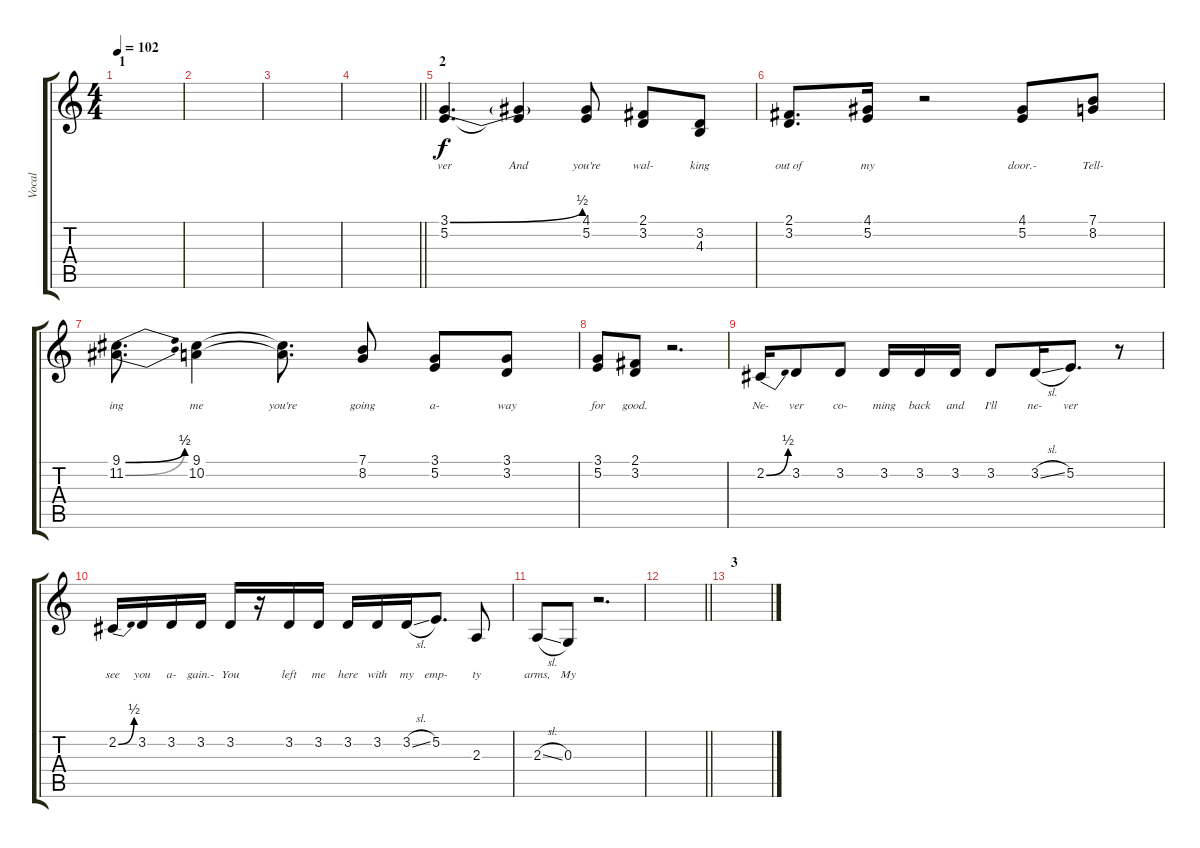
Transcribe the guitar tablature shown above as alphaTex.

\track ("Vocal" "Vocal") {instrument tenorsax}
\staff {score tabs}
\tuning (E4 B3 G3 D3 A2 E2) {hide}
\ts (4 4)
\section ("" "1")
\tempo 102
\clef g2
\ks c
|
|
|
\barLineRight lightlight
|
\section ("" "2")
(3.1{be (bend 0 0 60 2)} 5.2).4{d lyrics (0 "ver") lyrics (1 "") lyrics (2 "") lyrics (3 "") lyrics (4 "")} (3.1{t} 5.2{t}).4{lyrics (0 "And") lyrics (1 "") lyrics (2 "") lyrics (3 "") lyrics (4 "")} (4.1 5.2).8{lyrics (0 "you're") lyrics (1 "") lyrics (2 "") lyrics (3 "") lyrics (4 "")} (2.1 3.2).8{lyrics (0 "wal-") lyrics (1 "") lyrics (2 "") lyrics (3 "") lyrics (4 "")} (3.2 4.3).8{lyrics (0 "king") lyrics (1 "") lyrics (2 "") lyrics (3 "") lyrics (4 "")} |
(2.1 3.2).8{d lyrics (0 "out of") lyrics (1 "") lyrics (2 "") lyrics (3 "") lyrics (4 "")} (4.1 5.2).16{lyrics (0 "my") lyrics (1 "") lyrics (2 "") lyrics (3 "") lyrics (4 "")} r.2 (4.1 5.2).8{lyrics (0 "door.-") lyrics (1 "") lyrics (2 "") lyrics (3 "") lyrics (4 "")} (7.1 8.2).8{lyrics (0 "Tell-") lyrics (1 "") lyrics (2 "") lyrics (3 "") lyrics (4 "")} |
(9.1{be (bend 0 0 60 2)} 11.2{be (bend 0 0 60 2)}).8{d lyrics (0 "ing") lyrics (1 "") lyrics (2 "") lyrics (3 "") lyrics (4 "")} (9.1 10.2).4{lyrics (0 "me") lyrics (1 "") lyrics (2 "") lyrics (3 "") lyrics (4 "")} (9.1{t} 10.2{t}).8{d lyrics (0 "you're") lyrics (1 "") lyrics (2 "") lyrics (3 "") lyrics (4 "")} (7.1 8.2).8{lyrics (0 "going") lyrics (1 "") lyrics (2 "") lyrics (3 "") lyrics (4 "")} (3.1 5.2).8{lyrics (0 "a-") lyrics (1 "") lyrics (2 "") lyrics (3 "") lyrics (4 "")} (3.1 3.2).8{lyrics (0 "way") lyrics (1 "") lyrics (2 "") lyrics (3 "") lyrics (4 "")} |
(3.1 5.2).8{lyrics (0 "for") lyrics (1 "") lyrics (2 "") lyrics (3 "") lyrics (4 "")} (2.1 3.2).8{lyrics (0 "good.") lyrics (1 "") lyrics (2 "") lyrics (3 "") lyrics (4 "")} r.2{d} |
2.2{be (bend 0 0 60 2)}.16{lyrics (0 "Ne-") lyrics (1 "") lyrics (2 "") lyrics (3 "") lyrics (4 "")} 3.2.8{lyrics (0 "ver") lyrics (1 "") lyrics (2 "") lyrics (3 "") lyrics (4 "")} 3.2.8{lyrics (0 "co-") lyrics (1 "") lyrics (2 "") lyrics (3 "") lyrics (4 "")} 3.2.16{lyrics (0 "ming") lyrics (1 "") lyrics (2 "") lyrics (3 "") lyrics (4 "")} 3.2.16{lyrics (0 "back") lyrics (1 "") lyrics (2 "") lyrics (3 "") lyrics (4 "")} 3.2.16{lyrics (0 "and") lyrics (1 "") lyrics (2 "") lyrics (3 "") lyrics (4 "")} 3.2.8{lyrics (0 "I'll") lyrics (1 "") lyrics (2 "") lyrics (3 "") lyrics (4 "")} 3.2{sl}.16{lyrics (0 "ne-") lyrics (1 "") lyrics (2 "") lyrics (3 "") lyrics (4 "")} 5.2.8{d lyrics (0 "ver") lyrics (1 "") lyrics (2 "") lyrics (3 "") lyrics (4 "")} r.8 |
2.2{be (bend 0 0 60 2)}.16{lyrics (0 "see") lyrics (1 "") lyrics (2 "") lyrics (3 "") lyrics (4 "")} 3.2.16{lyrics (0 "you") lyrics (1 "") lyrics (2 "") lyrics (3 "") lyrics (4 "")} 3.2.16{lyrics (0 "a-") lyrics (1 "") lyrics (2 "") lyrics (3 "") lyrics (4 "")} 3.2.16{lyrics (0 "gain.-") lyrics (1 "") lyrics (2 "") lyrics (3 "") lyrics (4 "")} 3.2.16{lyrics (0 "You") lyrics (1 "") lyrics (2 "") lyrics (3 "") lyrics (4 "")} r.16 3.2.16{lyrics (0 "left") lyrics (1 "") lyrics (2 "") lyrics (3 "") lyrics (4 "")} 3.2.16{lyrics (0 "me") lyrics (1 "") lyrics (2 "") lyrics (3 "") lyrics (4 "")} 3.2.16{lyrics (0 "here") lyrics (1 "") lyrics (2 "") lyrics (3 "") lyrics (4 "")} 3.2.16{lyrics (0 "with") lyrics (1 "") lyrics (2 "") lyrics (3 "") lyrics (4 "")} 3.2{sl}.16{lyrics (0 "my") lyrics (1 "") lyrics (2 "") lyrics (3 "") lyrics (4 "")} 5.2.8{d lyrics (0 "emp-") lyrics (1 "") lyrics (2 "") lyrics (3 "") lyrics (4 "")} 2.3.8{lyrics (0 "ty") lyrics (1 "") lyrics (2 "") lyrics (3 "") lyrics (4 "")} |
2.3{sl}.8{lyrics (0 "arms,") lyrics (1 "") lyrics (2 "") lyrics (3 "") lyrics (4 "")} 0.3.8{lyrics (0 "My") lyrics (1 "") lyrics (2 "") lyrics (3 "") lyrics (4 "")} r.2{d} |
\barLineRight lightlight
|
\section ("" "3")
